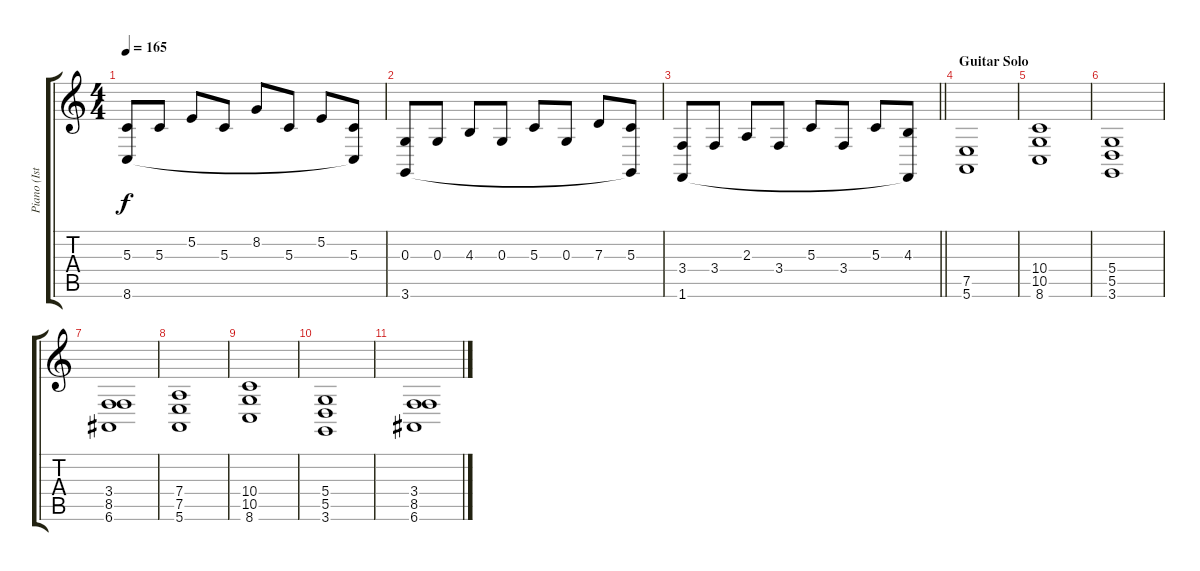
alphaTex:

\track ("Piano (Isto)" "Piano (Ist") {instrument acousticgrandpiano}
\staff {score tabs}
\tuning (E4 B3 G3 D3 A2 E2) {hide}
\ts (4 4)
\tempo 165
\clef g2
\ks c
(5.3 8.6).8{dy f} 5.3.8 5.2.8 5.3.8 8.2.8 5.3.8 5.2.8 (5.3 8.6{t}).8 |
(0.3 3.6).8 0.3.8 4.3.8 0.3.8 5.3.8 0.3.8 7.3.8 (5.3 3.6{t}).8 |
\barLineRight lightlight
(3.4 1.6).8 3.4.8 2.3.8 3.4.8 5.3.8 3.4.8 5.3.8 (4.3 1.6{t}).8 |
\section ("" "Guitar Solo")
(7.5 5.6).1 |
(10.4 10.5 8.6).1 |
(5.4 5.5 3.6).1 |
(3.4 8.5 6.6).1 |
(7.4 7.5 5.6).1 |
(10.4 10.5 8.6).1 |
(5.4 5.5 3.6).1 |
(3.4 8.5 6.6).1
